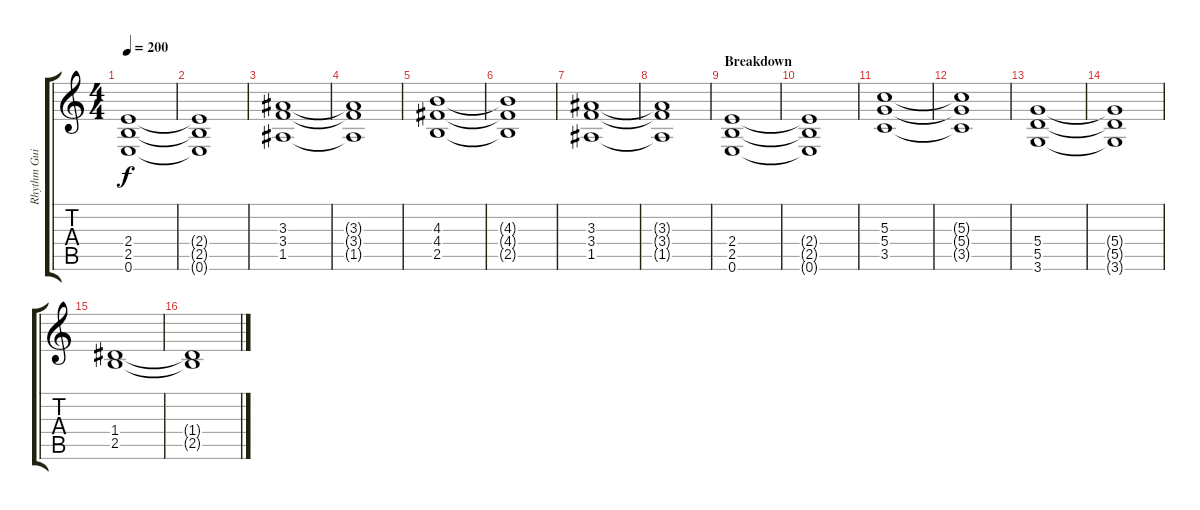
\track ("Rhythm Guitar" "Rhythm Gui") {instrument overdrivenguitar}
\staff {score tabs}
\tuning (E4 B3 G3 D3 A2 E2) {hide}
\ts (4 4)
\tempo 200
\clef g2
\ks c
(2.4 2.5 0.6).1{dy f} |
(2.4{t} 2.5{t} 0.6{t}).1 |
(3.3 3.4 1.5).1 |
(3.3{t} 3.4{t} 1.5{t}).1 |
(4.3 4.4 2.5).1 |
(4.3{t} 4.4{t} 2.5{t}).1 |
(3.3 3.4 1.5).1 |
(3.3{t} 3.4{t} 1.5{t}).1 |
\section ("" "Breakdown")
(2.4 2.5 0.6).1 |
(2.4{t} 2.5{t} 0.6{t}).1 |
(5.3 5.4 3.5).1 |
(5.3{t} 5.4{t} 3.5{t}).1 |
(5.4 5.5 3.6).1 |
(5.4{t} 5.5{t} 3.6{t}).1 |
(1.4 2.5).1 |
(1.4{t} 2.5{t}).1
